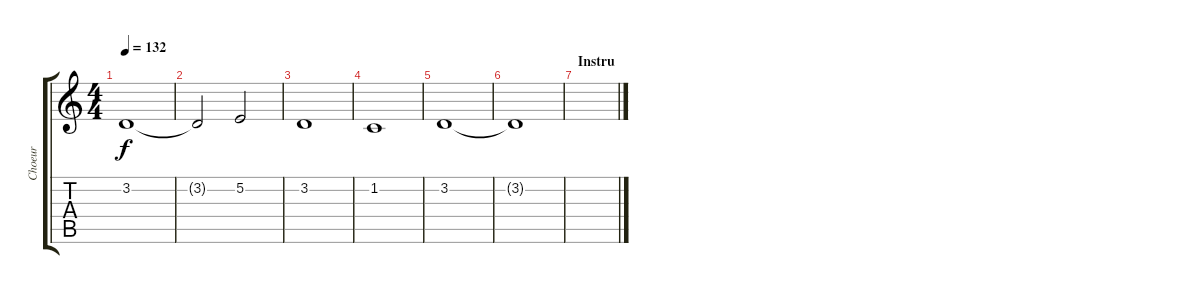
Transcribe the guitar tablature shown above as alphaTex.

\track ("Choeur" "Choeur") {instrument lead6voice}
\staff {score tabs}
\tuning (E4 B3 G3 D3 A2 E2) {hide}
\ts (4 4)
\tempo 132
\clef g2
\ks c
3.2.1{dy f} |
3.2{t}.2 5.2.2 |
3.2.1 |
1.2.1 |
3.2.1 |
3.2{t}.1 |
\section ("" "Instru")
